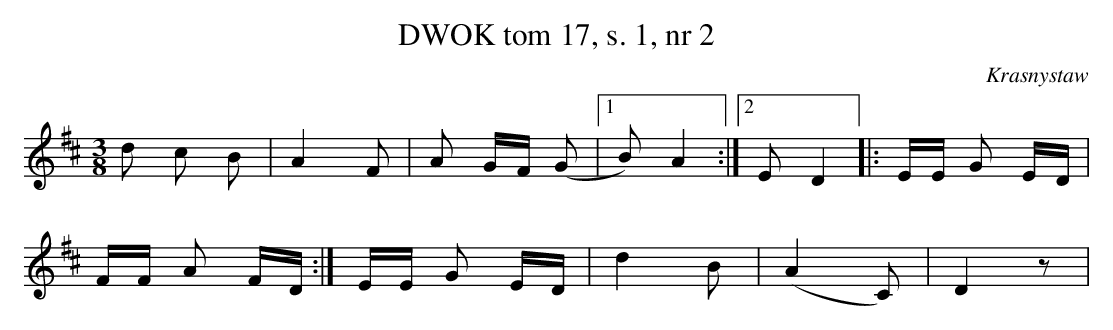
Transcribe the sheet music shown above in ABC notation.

X:1
T:DWOK tom 17, s. 1, nr 2
O:Krasnystaw
L:1/16
M:3/8
K:D
d2 c2 B2|A4 F2|A2 GF (G2| [1B2 )A4:| [2E2 D4|:EE G2 ED|
FF A2 FD:|EE G2 ED|d4 B2|(A4 C2)|D4 z2|
